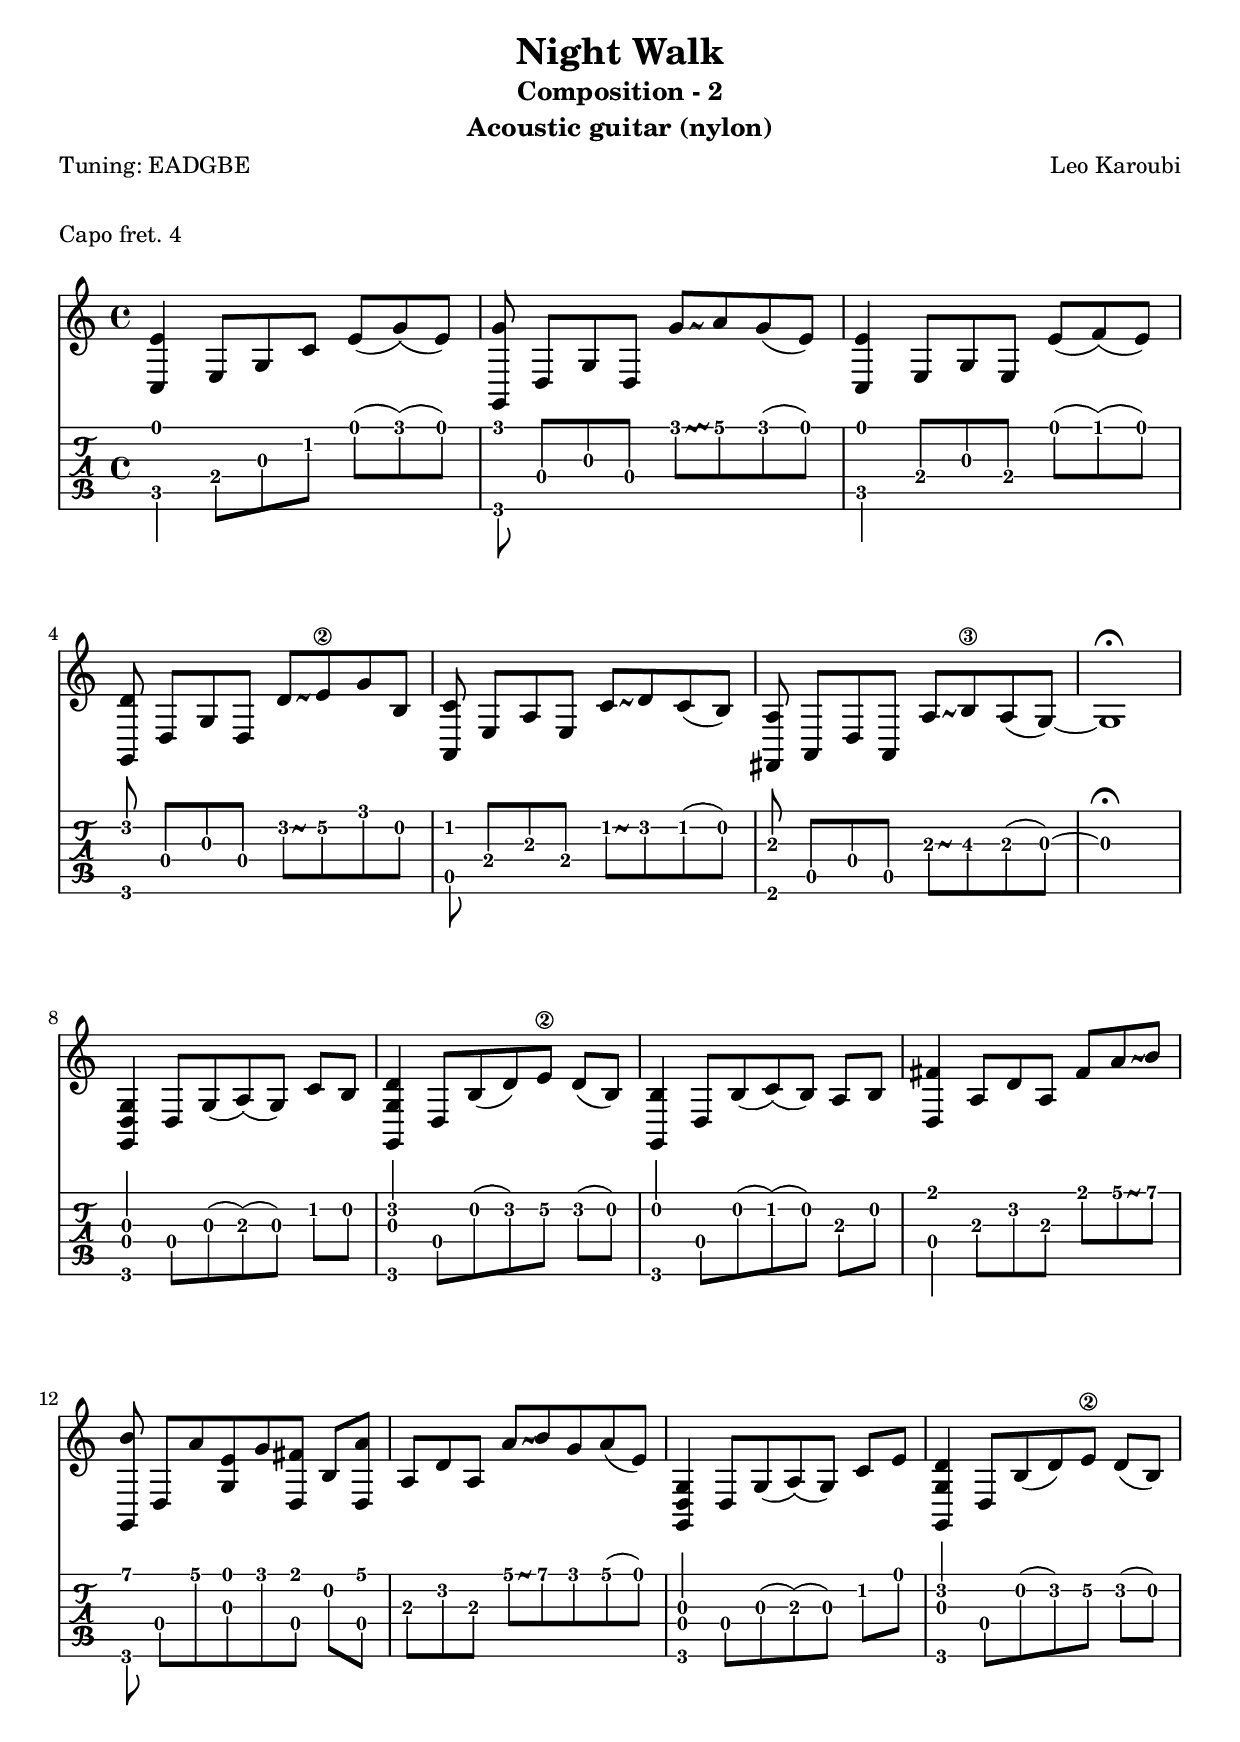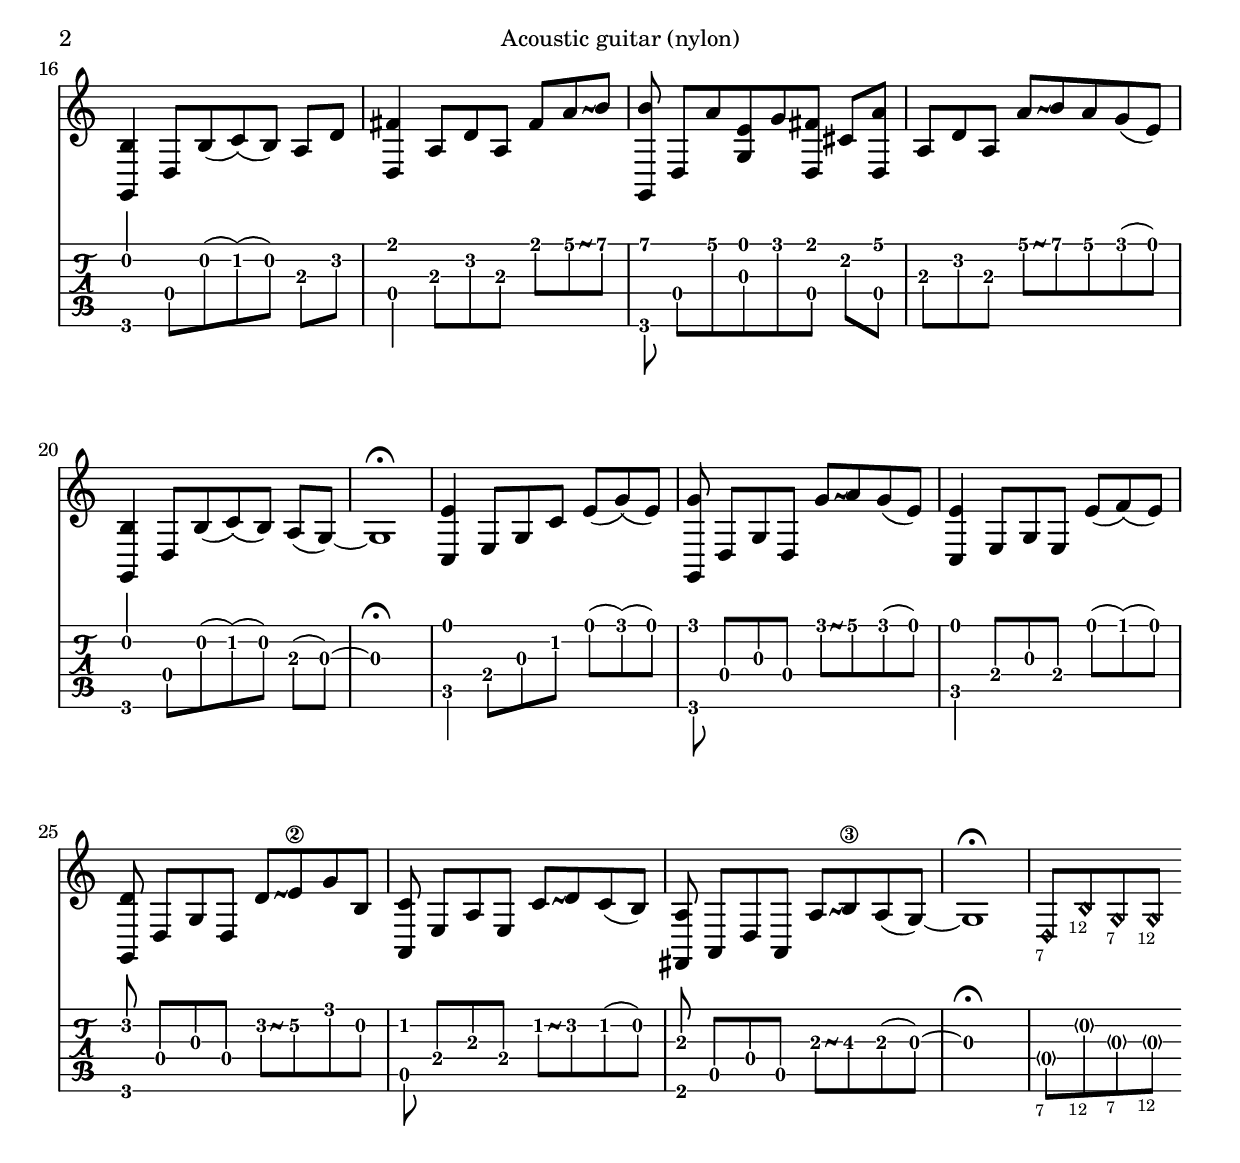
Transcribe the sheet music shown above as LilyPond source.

\version "2.22.1"
\include "english.ly"
\header {
  title = "Night Walk"
  subtitle = "Composition - 2"
  instrument = "Acoustic guitar (nylon)"
  meter = "Tuning: EADGBE"
  arranger = "Leo Karoubi"
  % composer = "Leo Karoubi"
}

\layout { 
  indent = 0.0\cm 
  #(layout-set-staff-size 21)
  \context {
    \Score
    \override Glissando.thickness = #3
    \override Glissando.style = #'trill
    \override SpacingSpanner.common-shortest-duration = #(ly:make-moment 1/16)
  }
}

\markup { 
  \vspace #1
}

timeSign = 4/4
harmTwelveMarkup = -\markup { \center-align \abs-fontsize #8 { 12 }}
harmSevenMarkup = -\markup { \center-align \abs-fontsize #8 { 7 }}

intro = {
    <c e'>4 e8[ g c'] e'8([g'()e')] |
    <g, g'>8 d8[ g d] g'[ \glissando a' g'( e')] |
    <c e'>4 e8[ g e] e'8([f'()e')] |
    <g, d'>8 d8[ g d]  d'8[\glissando e'\2 g' b] |
    <a, c'>8 e8[a e]  c'8[\glissando d' c'( b)] |
    <f-sharp, a>8 a,8[d a,] a8[\glissando b\3 a( g~)] |
    g1\fermata |
}

verse = {
    <g, d g>4 d8[ g(a()g)] c'[ b] | 
    <g, g d'>4 d8[ b(d') e'\2] d'([ b)] |
    <g, b>4 d8[ b(c'()b)] a8[ b] |
    <d f-sharp'>4 a8[ d' a] f-sharp'[ a' \glissando b'] |
    <g, b'>8 d8[ a' <g e'> g' <d f-sharp'>]
    b[ <d a'>] a8[ d' a] a'[ \glissando b' g' a'( e')] |

    <g, d g>4 d8[ g(a()g)] c'[ e'] |
    <g, g d'>4 d8[ b(d') e'\2] d'([ b)] |
    <g, b>4 d8[ b(c'()b)] a8[ d'] |
    <d f-sharp'>4 a8[ d' a] f-sharp'[ a' \glissando b'] |
    <g, b'>8 d8[ a' <g e'> g' <d f-sharp'>]
    c-sharp'[ <d a'>] a8[ d' a] a'[ \glissando b' a' g'( e')] |

    <g, b>4 d8[ b(c'()b)] a8([ g~)] |
    g1\fermata |
}

outro = {
    \intro
    d8\harmonic\harmSevenMarkup[ b\harmonic\harmTwelveMarkup g\harmonic\harmSevenMarkup  g\harmonic\harmTwelveMarkup]
}

full_part = {
    % \tempo 4 = 60
    \intro
    \verse
    \outro
}

\score {
    \header {
        piece = "Capo fret. 4"
    }
    <<
    \new Staff {
        \clef "G"
        \time \timeSign
        \full_part
    }
    \new TabStaff {
        \set TabStaff.minimumFret = #0
        \time \timeSign
        \tabFullNotation
        \full_part
    }
    >>
}
